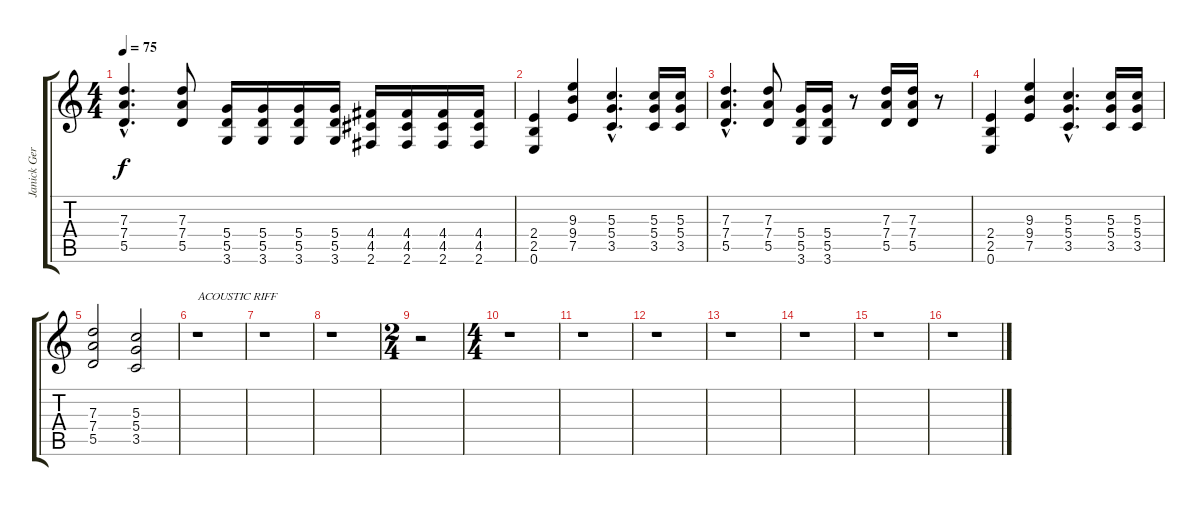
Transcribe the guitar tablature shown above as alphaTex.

\track ("Janick Gers" "Janick Ger") {instrument distortionguitar}
\staff {score tabs}
\tuning (E4 B3 G3 D3 A2 E2) {hide}
\ts (4 4)
\tempo 75
\clef g2
\ks c
(7.3{hac} 7.4{hac} 5.5{hac}).4{d dy f} (7.3 7.4 5.5).8 (5.4 5.5 3.6).16 (5.4 5.5 3.6).16 (5.4 5.5 3.6).16 (5.4 5.5 3.6).16 (4.4 4.5 2.6).16 (4.4 4.5 2.6).16 (4.4 4.5 2.6).16 (4.4 4.5 2.6).16 |
(2.4 2.5 0.6).4 (9.3 9.4 7.5).4 (5.3{hac} 5.4{hac} 3.5{hac}).4{d} (5.3 5.4 3.5).16 (5.3 5.4 3.5).16 |
(7.3{hac} 7.4{hac} 5.5{hac}).4{d} (7.3 7.4 5.5).8 (5.4 5.5 3.6).16 (5.4 5.5 3.6).16 r.8 (7.3 7.4 5.5).16 (7.3 7.4 5.5).16 r.8 |
(2.4 2.5 0.6).4 (9.3 9.4 7.5).4 (5.3{hac} 5.4{hac} 3.5{hac}).4{d} (5.3 5.4 3.5).16 (5.3 5.4 3.5).16 |
(7.3 7.4 5.5).2 (5.3 5.4 3.5).2 |
r.1{txt "ACOUSTIC RIFF"} |
r.1 |
r.1 |
\ts (2 4)
r.2 |
\ts (4 4)
r.1 |
r.1 |
r.1 |
r.1 |
r.1 |
r.1 |
r.1
